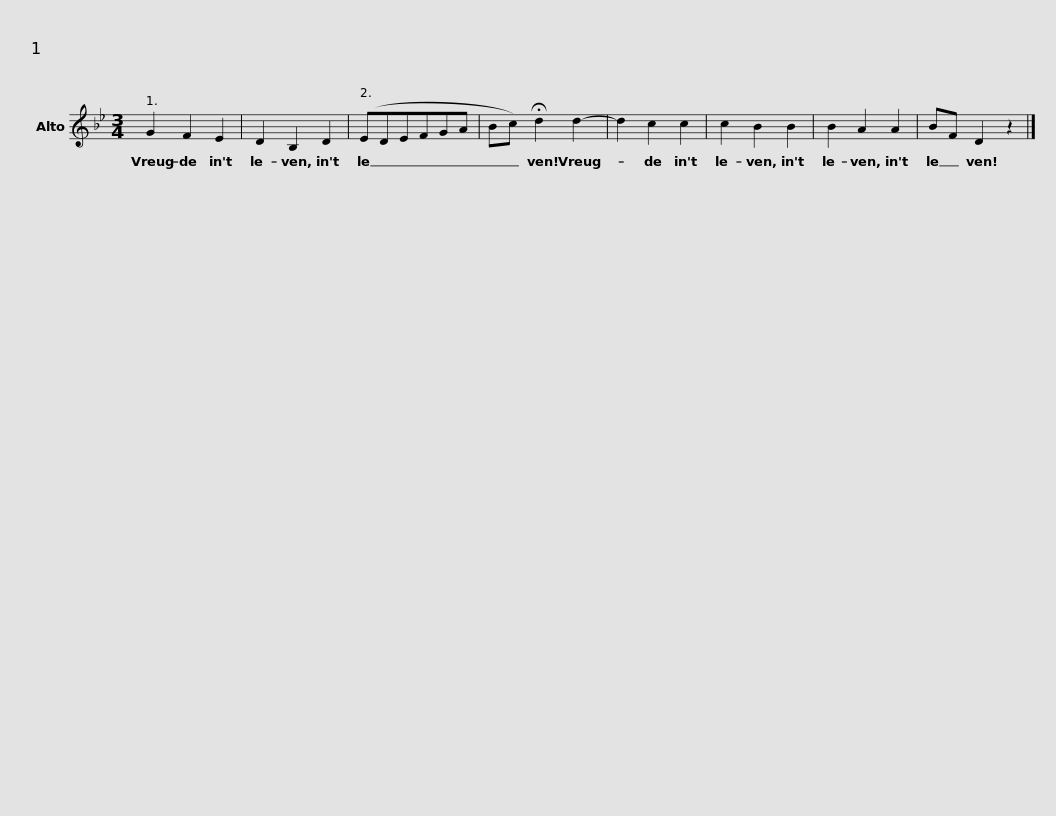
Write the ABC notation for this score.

X:1
L:1/8
M:3/4
I:linebreak $
K:Bb
V:1 treble
V:1
 G2 F2 E2 | D2 B,2 D2 | (EDEFGA | Bc) !fermata!d2 d2- | d2 c2 c2 | %5
 c2 B2 B2 | B2 A2 A2 |$ BF D2 z2 |] %8
